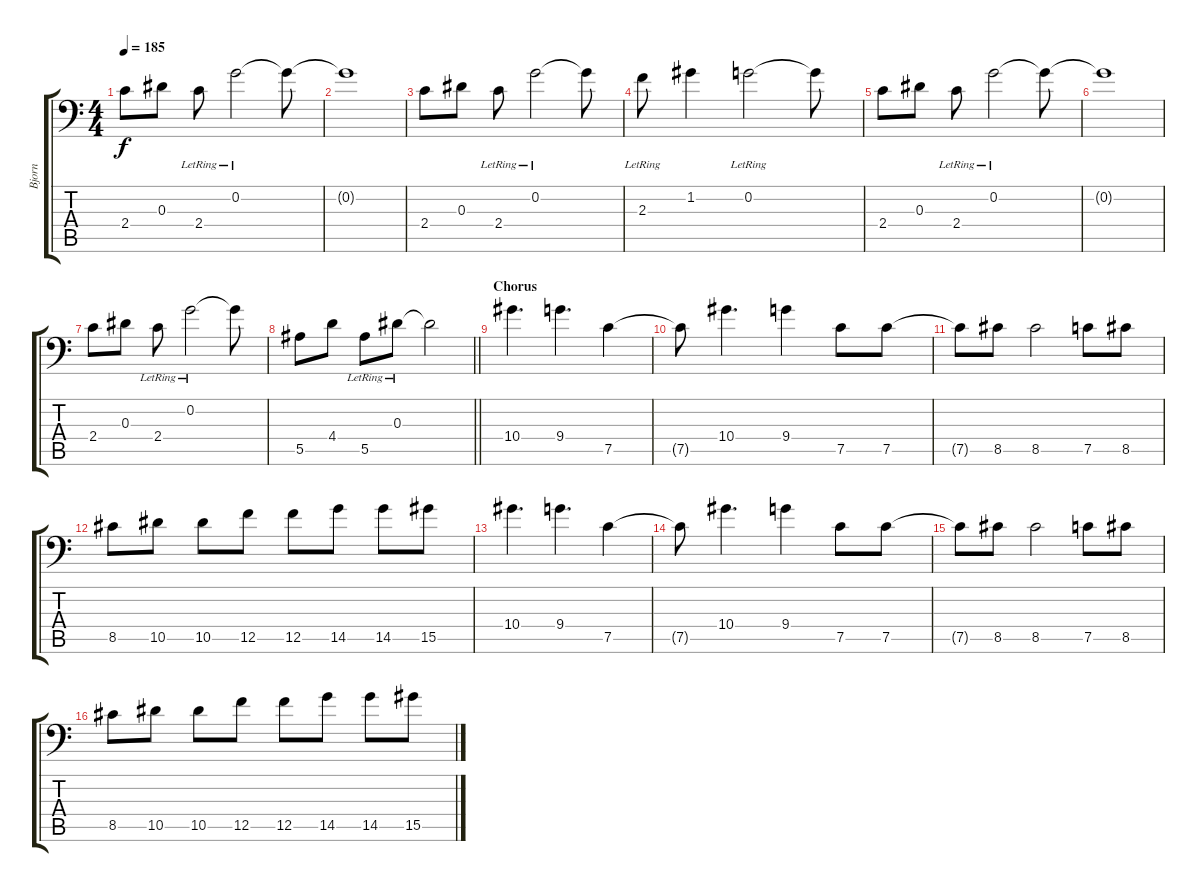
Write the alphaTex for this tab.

\track ("Bjorn" "Bjorn") {instrument distortionguitar}
\staff {score tabs}
\tuning (C4 G3 Eb3 Bb2 F2 Bb1) {hide}
\ts (4 4)
\tempo 185
\clef f4
\ks c
2.4.8{dy f} 0.3.8 2.4{lr}.8 0.2{lr}.2 0.2{t}.8 |
0.2{t}.1 |
2.4.8 0.3.8 2.4{lr}.8 0.2{lr}.2 0.2{t}.8 |
2.3{lr}.8 1.2.4 0.2{lr}.2 0.2{t}.8 |
2.4.8 0.3.8 2.4{lr}.8 0.2{lr}.2 0.2{t}.8 |
0.2{t}.1 |
2.4.8 0.3.8 2.4{lr}.8 0.2{lr}.2 0.2{t}.8 |
\barLineRight lightlight
5.5.8 4.4.8 5.5{lr}.8 0.3{lr}.8 0.3{t}.2 |
\section ("" "Chorus")
10.4.4{d instrument distortionguitar} 9.4.4{d} 7.5.4 |
7.5{t}.8 10.4.4{d} 9.4.4 7.5.8 7.5.8 |
7.5{t}.8 8.5.8 8.5.2 7.5.8 8.5.8 |
8.5.8 10.5.8 10.5.8 12.5.8 12.5.8 14.5.8 14.5.8 15.5.8 |
10.4.4{d} 9.4.4{d} 7.5.4 |
7.5{t}.8 10.4.4{d} 9.4.4 7.5.8 7.5.8 |
7.5{t}.8 8.5.8 8.5.2 7.5.8 8.5.8 |
8.5.8 10.5.8 10.5.8 12.5.8 12.5.8 14.5.8 14.5.8 15.5.8
